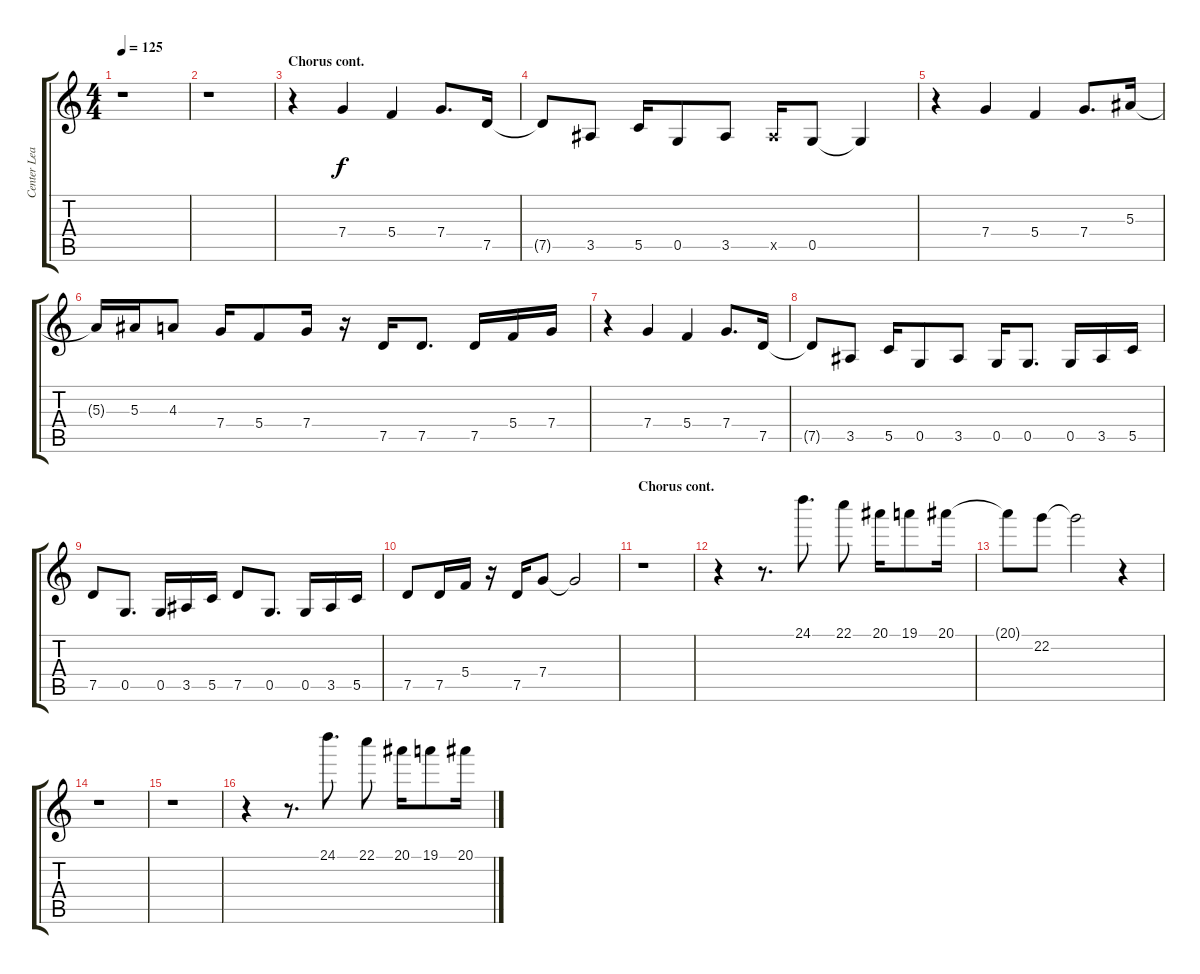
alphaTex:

\track ("Center Lead 2" "Center Lea") {instrument overdrivenguitar}
\staff {score tabs}
\tuning (D4 A3 F3 C3 G2 C2) {hide}
\ts (4 4)
\tempo 125
\clef g2
\ks aminor
r.1{dy f} |
r.1 |
\section ("" "Chorus cont.")
r.4 7.4.4 5.4.4 7.4.8{d} 7.5.16 |
7.5{t}.8 3.5.8 5.5.16 0.5.8 3.5.8 3.5{x}.16 0.5.8 0.5{t}.4 |
r.4 7.4.4 5.4.4 7.4.8{d} 5.3.16 |
5.3{t}.16 5.3.16 4.3.8 7.4.16 5.4.8 7.4.16 r.16 7.5.16 7.5.8{d} 7.5.16 5.4.16 7.4.16 |
r.4 7.4.4 5.4.4 7.4.8{d} 7.5.16 |
7.5{t}.8 3.5.8 5.5.16 0.5.8 3.5.8 0.5.16 0.5.8{d} 0.5.16 3.5.16 5.5.16 |
7.5.8 0.5.8{d} 0.5.16 3.5.16 5.5.16 7.5.8 0.5.8{d} 0.5.16 3.5.16 5.5.16 |
7.5.8 7.5.16 5.4.16 r.16 7.5.16 7.4.8 7.4{t}.2 |
\section ("" "Chorus cont.")
r.1 |
r.4 r.8{d} 24.1.8{d} 22.1.8 20.1.16 19.1.8 20.1.16 |
20.1{t}.8 22.2.8 22.2{t}.2 r.4 |
r.1 |
r.1 |
r.4 r.8{d} 24.1.8{d} 22.1.8 20.1.16 19.1.8 20.1.16
